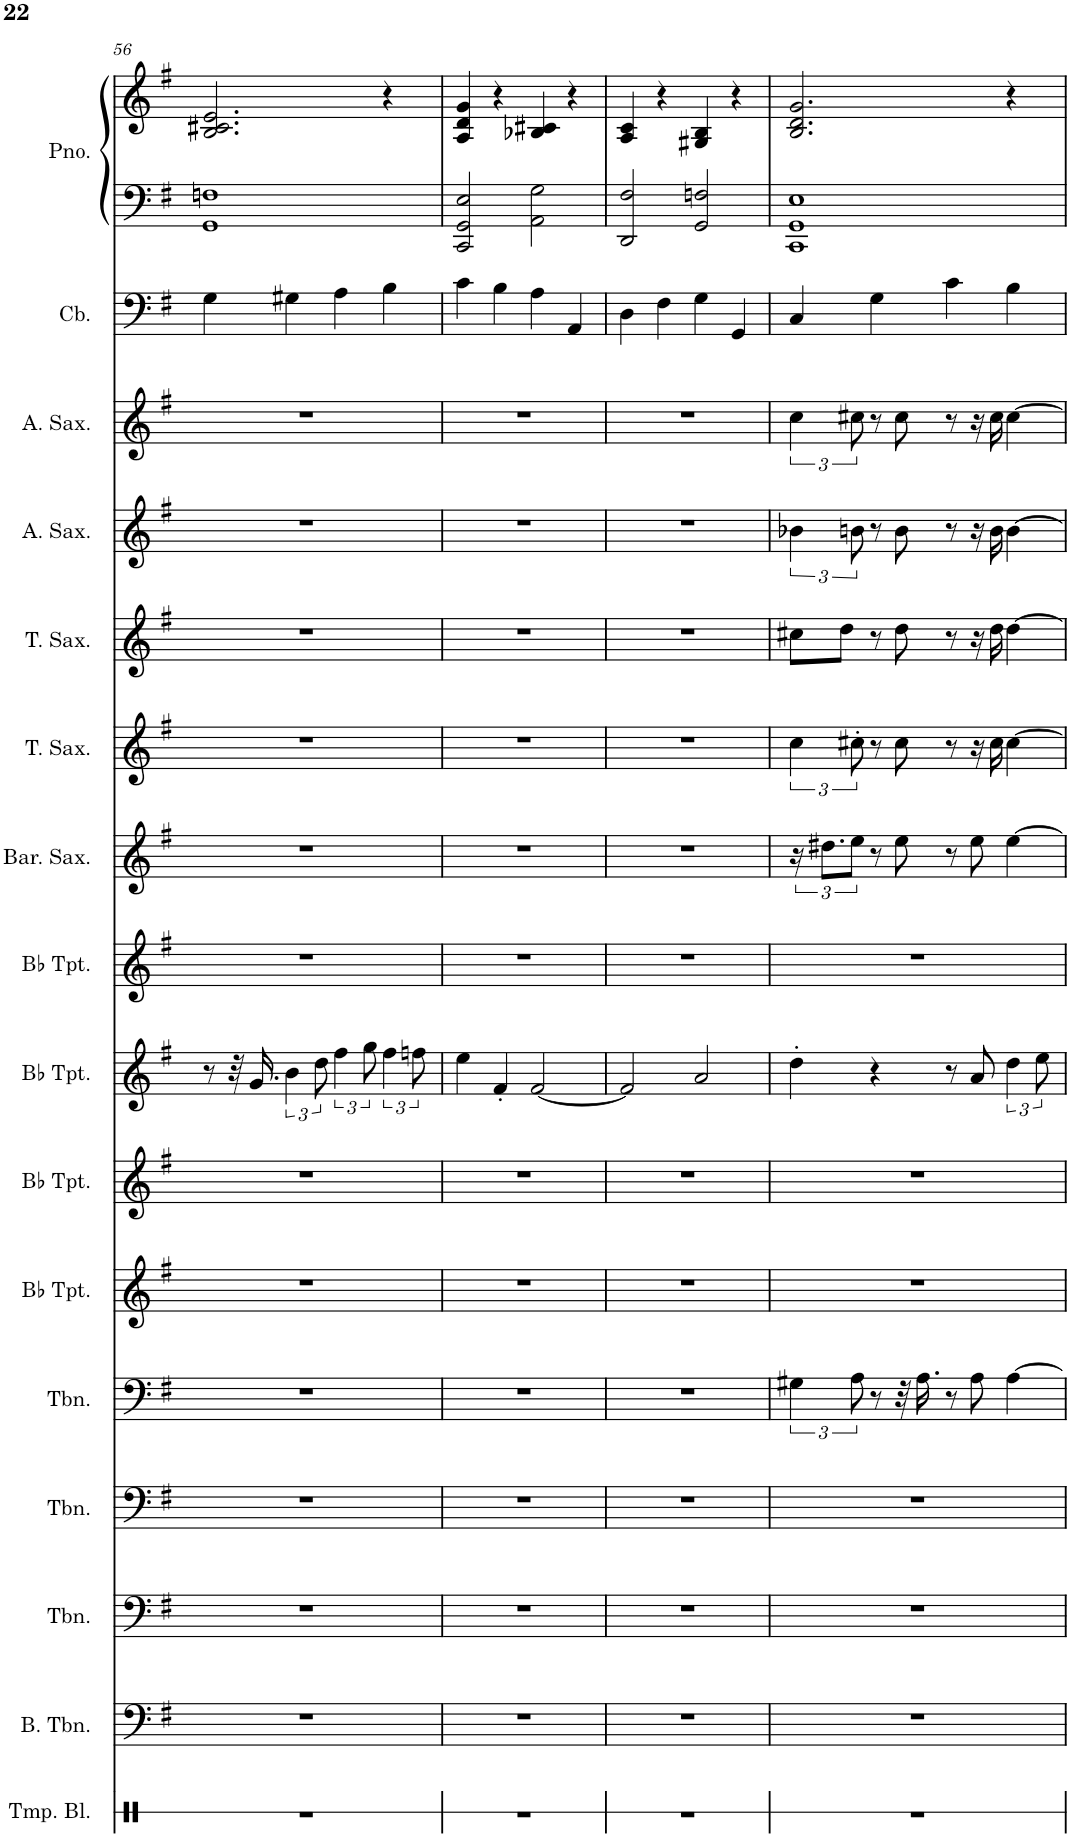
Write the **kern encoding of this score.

**kern	**kern	**kern	**kern	**kern	**kern	**kern	**kern	**kern	**kern	**kern	**kern	**kern	**kern	**kern	**kern	**kern
*part16	*part15	*part14	*part13	*part12	*part11	*part10	*part9	*part8	*part7	*part6	*part5	*part4	*part3	*part2	*part1	*part1
*staff17	*staff16	*staff15	*staff14	*staff13	*staff12	*staff11	*staff10	*staff9	*staff8	*staff7	*staff6	*staff5	*staff4	*staff3	*staff2	*staff1
*I"Temple Blocks	*I"Bass Trombone	*I"Trombone	*I"Trombone	*I"Trombone	*I"Bb Trumpet	*I"Bb Trumpet	*I"Bb Trumpet	*I"Bb Trumpet	*I"Baritone Saxophone	*I"Tenor Saxophone	*I"Tenor Saxophone	*I"Alto Saxophone	*I"Alto Saxophone	*I"Contrabass	*I"Piano	*
*I'Tmp. Bl.	*I'B. Tbn.	*I'Tbn.	*I'Tbn.	*I'Tbn.	*I'Bb Tpt.	*I'Bb Tpt.	*I'Bb Tpt.	*I'Bb Tpt.	*I'Bar. Sax.	*I'T. Sax.	*I'T. Sax.	*I'A. Sax.	*I'A. Sax.	*I'Cb.	*I'Pno.	*
!!LO:PB:g=z
*clefX	*clefF4	*clefF4	*clefF4	*clefF4	*clefG2	*clefG2	*clefG2	*clefG2	*clefG2	*clefG2	*clefG2	*clefG2	*clefG2	*clefF4	*clefF4	*clefG2
*	*	*	*	*	*Trd1c2	*Trd1c2	*Trd1c2	*Trd1c2	*Trd12c21	*Trd8c14	*Trd8c14	*Trd5c9	*Trd5c9	*Trd7c12	*	*
*k[]	*k[f#]	*k[f#]	*k[f#]	*k[f#]	*k[f#]	*k[f#]	*k[f#]	*k[f#]	*k[f#]	*k[f#]	*k[f#]	*k[f#]	*k[f#]	*k[f#]	*k[f#]	*k[f#]
*M4/4	*M4/4	*M4/4	*M4/4	*M4/4	*M4/4	*M4/4	*M4/4	*M4/4	*M4/4	*M4/4	*M4/4	*M4/4	*M4/4	*M4/4	*M4/4	*M4/4
=56	=56	=56	=56	=56	=56	=56	=56	=56	=56	=56	=56	=56	=56	=56	=56	=56
1r	1r	1r	1r	1r	1r	1r	8r	1r	1r	1r	1r	1r	1r	4G\	1GG 1Fn	2.B/ 2.c#X/ 2.e/
.	.	.	.	.	.	.	32r	.	.	.	.	.	.	.	.	.
.	.	.	.	.	.	.	16.g/	.	.	.	.	.	.	.	.	.
.	.	.	.	.	.	.	6b\	.	.	.	.	.	.	4G#X\	.	.
.	.	.	.	.	.	.	12dd\	.	.	.	.	.	.	.	.	.
.	.	.	.	.	.	.	6ff#\	.	.	.	.	.	.	4A\	.	.
.	.	.	.	.	.	.	12gg\	.	.	.	.	.	.	.	.	.
.	.	.	.	.	.	.	6ff#\	.	.	.	.	.	.	4B\	.	4r
.	.	.	.	.	.	.	12ffn\	.	.	.	.	.	.	.	.	.
=57	=57	=57	=57	=57	=57	=57	=57	=57	=57	=57	=57	=57	=57	=57	=57	=57
1r	1r	1r	1r	1r	1r	1r	4ee\	1r	1r	1r	1r	1r	1r	4c\	2CC/ 2GG/ 2E/	4A/ 4d/ 4g/
.	.	.	.	.	.	.	4f#'/	.	.	.	.	.	.	4B\	.	4r
.	.	.	.	.	.	.	[2f#/	.	.	.	.	.	.	4A\	2AA\ 2G\	4B-X/ 4c#X/
.	.	.	.	.	.	.	.	.	.	.	.	.	.	4AA/	.	4r
=58	=58	=58	=58	=58	=58	=58	=58	=58	=58	=58	=58	=58	=58	=58	=58	=58
1r	1r	1r	1r	1r	1r	1r	2f#/]	1r	1r	1r	1r	1r	1r	4D\	2DD/ 2F#/	4A/ 4c/
.	.	.	.	.	.	.	.	.	.	.	.	.	.	4F#\	.	4r
.	.	.	.	.	.	.	2a/	.	.	.	.	.	.	4G\	2GG/ 2Fn/	4G#X/ 4B/
.	.	.	.	.	.	.	.	.	.	.	.	.	.	4GG/	.	4r
=59	=59	=59	=59	=59	=59	=59	=59	=59	=59	=59	=59	=59	=59	=59	=59	=59
1r	1r	1r	1r	6G#X\	1r	1r	4dd'\	1r	24r	6cc\	8cc#X\L	6b-X\	6cc\	4C/	1CC 1GG 1E	2.B/ 2.d/ 2.g/
.	.	.	.	.	.	.	.	.	12.dd#X\L	.	.	.	.	.	.	.
.	.	.	.	.	.	.	.	.	.	.	8dd\J	.	.	.	.	.
.	.	.	.	12A\	.	.	.	.	12ee\J	12cc#X'\	.	12bn\	12cc#X\	.	.	.
.	.	.	.	8r	.	.	4r	.	8r	8r	8r	8r	8r	4G\	.	.
.	.	.	.	32r	.	.	.	.	8ee\	8cc#\	8dd\	8b\	8cc#\	.	.	.
.	.	.	.	16.A\	.	.	.	.	.	.	.	.	.	.	.	.
.	.	.	.	8r	.	.	8r	.	8r	8r	8r	8r	8r	4c\	.	.
.	.	.	.	8A\	.	.	8a/	.	8ee\	16r	16r	16r	16r	.	.	.
.	.	.	.	.	.	.	.	.	.	16cc#\	16dd\	16b\	16cc#\	.	.	.
.	.	.	.	[4A\	.	.	6dd\	.	[4ee\	[4cc#\	[4dd\	[4b\	[4cc#\	4B\	.	4r
.	.	.	.	.	.	.	12ee\	.	.	.	.	.	.	.	.	.
=	=	=	=	=	=	=	=	=	=	=	=	=	=	=	=	=
*-	*-	*-	*-	*-	*-	*-	*-	*-	*-	*-	*-	*-	*-	*-	*-	*-
